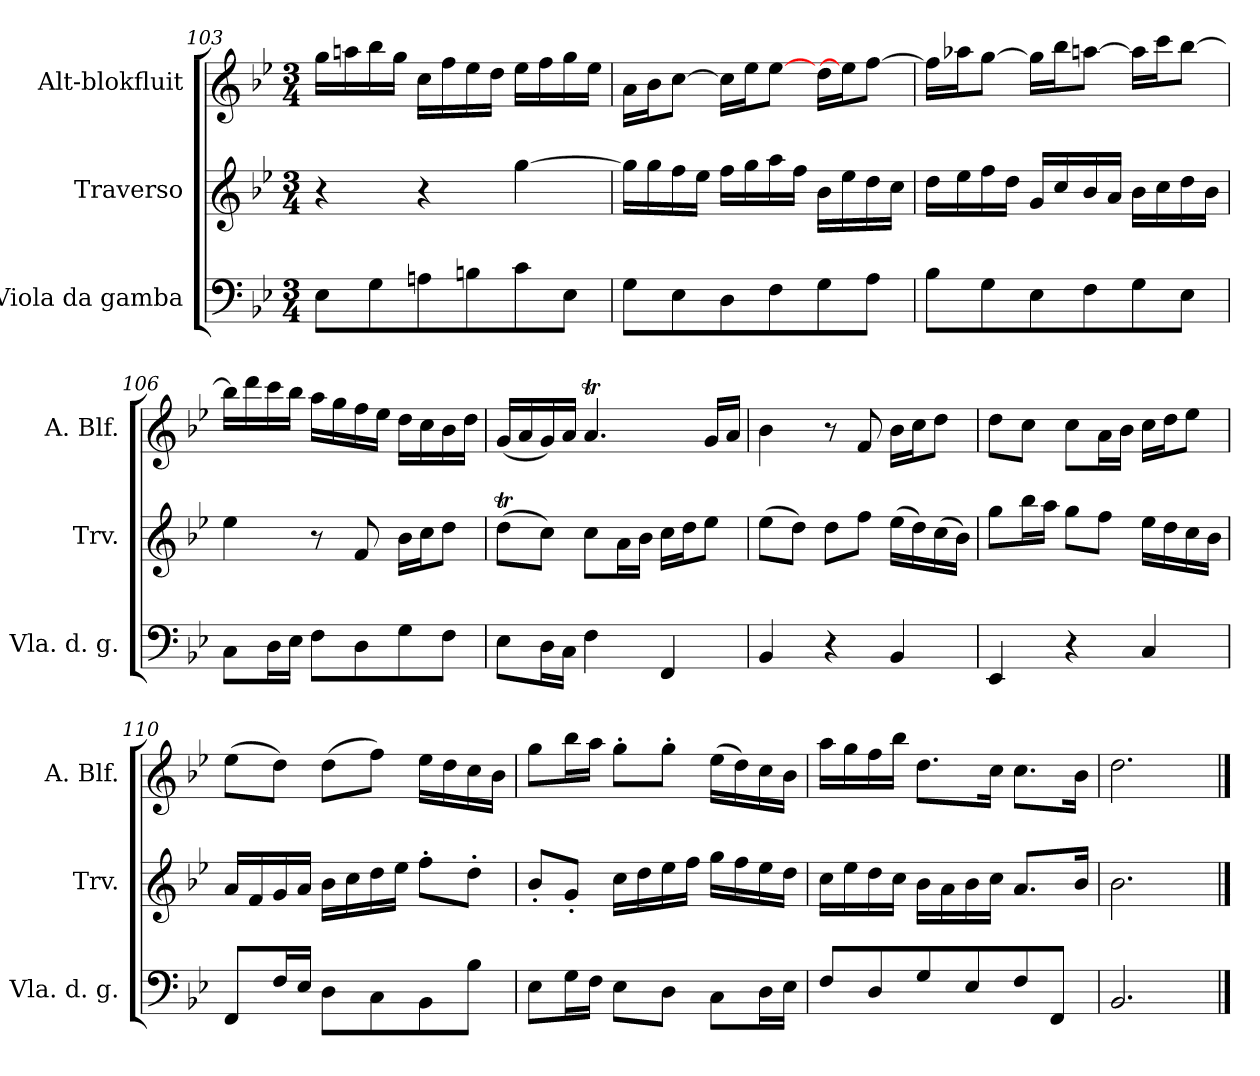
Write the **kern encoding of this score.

**kern	**kern	**kern
*part3	*part2	*part1
*staff3	*staff2	*staff1
*I"Viola da gamba	*I"Traverso	*I"Alt-blokfluit
*I'Vla. d. g.	*I'Trv.	*I'A. Blf.
*clefF4	*clefG2	*clefG2
*k[b-e-]	*k[b-e-]	*k[b-e-]
*M3/4	*M3/4	*M3/4
=103	=103	=103
8E-\L	4r	16gg\LL
.	.	16aan\
8G\	.	16bb-\
.	.	16gg\JJ
8An\	4r	16cc\LL
.	.	16ff\
8Bn\	.	16ee-\
.	.	16dd\JJ
8c\	[4gg\	16ee-\LL
.	.	16ff\
8E-\J	.	16gg\
.	.	16ee-\JJ
!!LO:LB:g=z
=104	=104	=104
8G\L	16gg\LL]	16a\LL
.	16gg\	16b-\J
8E-\	16ff\	[8cc\J
.	16ee-\JJ	.
8D\	16ff\LL	16cc\LL]
.	16gg\	16ee-\J
8F\	16aa\	[8ee-\J
.	16ff\JJ	.
8G\	16b-\LL	16dd\LL
.	16ee-\	16ee-\J]
8A\J	16dd\	[8ff\J
.	16cc\JJ	.
=105	=105	=105
8B-\L	16dd\LL	16ff\LL]
.	16ee-\	16aa-X\J
8G\	16ff\	[8gg\J
.	16dd\JJ	.
8E-\	16g/LL	16gg\LL]
.	16cc/	16bb-\J
8F\	16b-/	[8aan\J
.	16a/JJ	.
8G\	16b-\LL	16aa\LL]
.	16cc\	16ccc\J
8E-\J	16dd\	[8bb-\J
.	16b-\JJ	.
=106	=106	=106
8C\L	4ee-\	16bb-\LL]
.	.	16ddd\
16D\L	.	16ccc\
16E-\JJ	.	16bb-\JJ
8F\L	8r	16aa\LL
.	.	16gg\
8D\	8f/	16ff\
.	.	16ee-\JJ
8G\	16b-\LL	16dd\LL
.	16cc\J	16cc\
8F\J	8dd\J	16b-\
.	.	16dd\JJ
!!LO:LB:g=z
=107	=107	=107
8E-\L	(8ddt\L	(16g/LL
.	.	16a/
16D\L	8cc\J)	16g/)
16C\JJ	.	16a/JJ
4F\	8cc\L	4.at/
.	16a\L	.
.	16b-\JJ	.
4FF/	16cc\LL	.
.	16dd\J	.
.	8ee-\J	16g/LL
.	.	16a/JJ
=108	=108	=108
4BB-/	(8ee-\L	4b-\
.	8dd\J)	.
4r	8dd\L	8r
.	8ff\J	8f/
4BB-/	(16ee-\LL	16b-\LL
.	16dd\)	16cc\J
.	(16cc\	8dd\J
.	16b-\JJ)	.
=109	=109	=109
4EE-/	8gg\L	8dd\L
.	16bb-\L	8cc\J
.	16aa\JJ	.
4r	8gg\L	8cc\L
.	8ff\J	16a\L
.	.	16b-\JJ
4C/	16ee-\LL	16cc\LL
.	16dd\	16dd\J
.	16cc\	8ee-\J
.	16b-\JJ	.
=110	=110	=110
8FF/L	16a/LL	(8ee-\L
.	16f/	.
16F/L	16g/	8dd\J)
16E-/JJ	16a/JJ	.
8D\L	16b-\LL	(8dd\L
.	16cc\	.
8C\	16dd\	8ff\J)
.	16ee-\JJ	.
8BB-\	8ff'\L	16ee-\LL
.	.	16dd\
8B-\J	8dd'\J	16cc\
.	.	16b-\JJ
!!LO:LB:g=z
=111	=111	=111
8E-\L	8b-'/L	8gg\L
16G\L	8g'/J	16bb-\L
16F\JJ	.	16aa\JJ
8E-\L	16cc\LL	8gg'\L
.	16dd\	.
8D\J	16ee-\	8gg'\J
.	16ff\JJ	.
8C\L	16gg\LL	(16ee-\LL
.	16ff\	16dd\)
16D\L	16ee-\	16cc\
16E-\JJ	16dd\JJ	16b-\JJ
=112	=112	=112
8F/L	16cc\LL	16aa\LL
.	16ee-\	16gg\
8D/	16dd\	16ff\
.	16cc\JJ	16bb-\JJ
8G/	16b-\LL	8.dd\L
.	16a\	.
8E-/	16b-\	.
.	16cc\JJ	16cc\Jk
8F/	8.a/L	8.cc\L
8FF/J	.	.
.	16b-/Jk	16b-\Jk
=113	=113	=113
2.BB-/	2.b-\	2.dd\
==	==	==
*-	*-	*-
